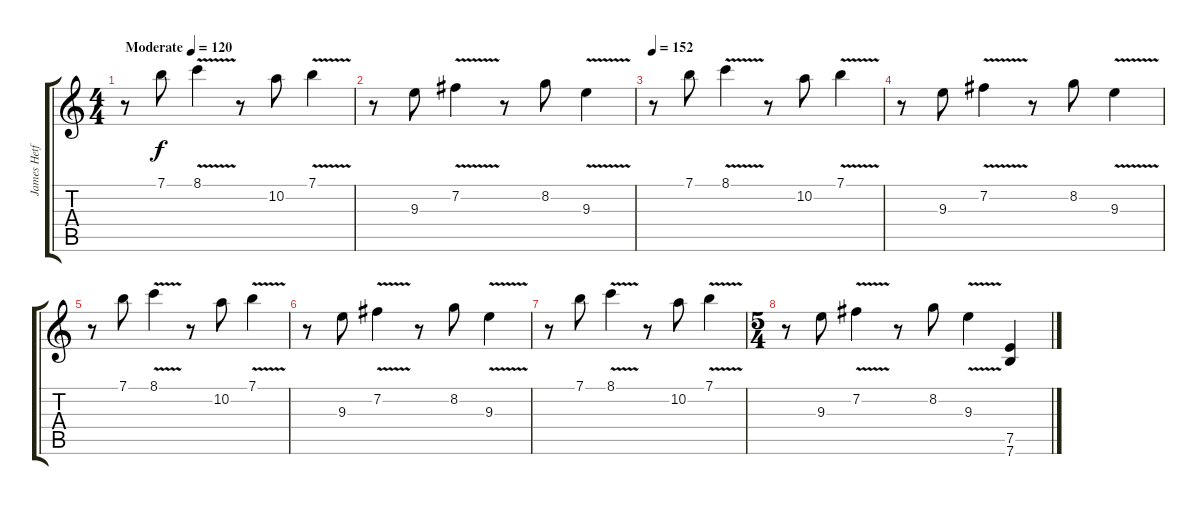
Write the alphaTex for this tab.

\track ("James Hetfield" "James Hetf") {instrument distortionguitar}
\staff {score tabs}
\tuning (E4 B3 G3 D3 A2 E2) {hide}
\ts (4 4)
\tempo (120 "Moderate")
\tempo 152
\tempo (120 "Moderate")
\clef g2
\ks c
r.8{dy f instrument distortionguitar} 7.1.8 8.1{v}.4 r.8 10.2.8 7.1{v}.4 |
r.8 9.3.8 7.2{v}.4 r.8 8.2.8 9.3{v}.4 |
\tempo 152
r.8 7.1.8 8.1{v}.4 r.8 10.2.8 7.1{v}.4 |
r.8 9.3.8 7.2{v}.4 r.8 8.2.8 9.3{v}.4 |
r.8 7.1.8 8.1{v}.4 r.8 10.2.8 7.1{v}.4 |
r.8 9.3.8 7.2{v}.4 r.8 8.2.8 9.3{v}.4 |
r.8 7.1.8 8.1{v}.4 r.8 10.2.8 7.1{v}.4 |
\ts (5 4)
r.8 9.3.8 7.2{v}.4 r.8 8.2.8 9.3{v}.4 (7.5 7.6).4
